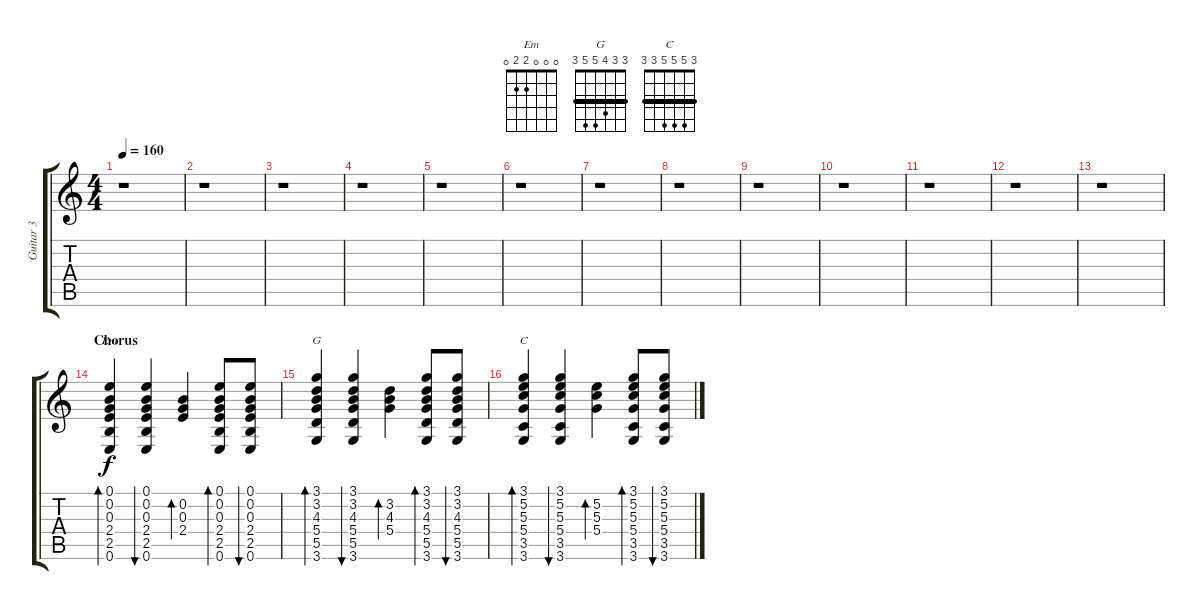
\track ("Guitar 3" "Guitar 3") {instrument acousticguitarsteel}
\staff {score tabs}
\tuning (E4 B3 G3 D3 A2 E2) {hide}
\chord ("Em" 0 0 0 2 2 0)
\chord ("G" 3 3 4 5 5 3) {barre 3}
\chord ("C" 3 5 5 5 3 3) {barre 3}
\ts (4 4)
\tempo 160
\clef g2
\ks c
r.1{dy f} |
r.1 |
r.1 |
r.1 |
r.1 |
r.1 |
r.1 |
r.1 |
r.1 |
r.1 |
r.1 |
r.1 |
r.1 |
\section ("" "Chorus")
(0.1 0.2 0.3 2.4 2.5 0.6).4{bd 30 ch "Em"} (0.1 0.2 0.3 2.4 2.5 0.6).4{bu 30} (0.2 0.3 2.4).4{bd 30} (0.1 0.2 0.3 2.4 2.5 0.6).8{bd 30} (0.1 0.2 0.3 2.4 2.5 0.6).8{bu 30} |
(3.1 3.2 4.3 5.4 5.5 3.6).4{bd 30 ch "G"} (3.1 3.2 4.3 5.4 5.5 3.6).4{bu 30} (3.2 4.3 5.4).4{bd 30} (3.1 3.2 4.3 5.4 5.5 3.6).8{bd 30} (3.1 3.2 4.3 5.4 5.5 3.6).8{bu 30} |
(3.1 5.2 5.3 5.4 3.5 3.6).4{bd 30 ch "C"} (3.1 5.2 5.3 5.4 3.5 3.6).4{bu 30} (5.2 5.3 5.4).4{bd 30} (3.1 5.2 5.3 5.4 3.5 3.6).8{bd 30} (3.1 5.2 5.3 5.4 3.5 3.6).8{bu 30}
